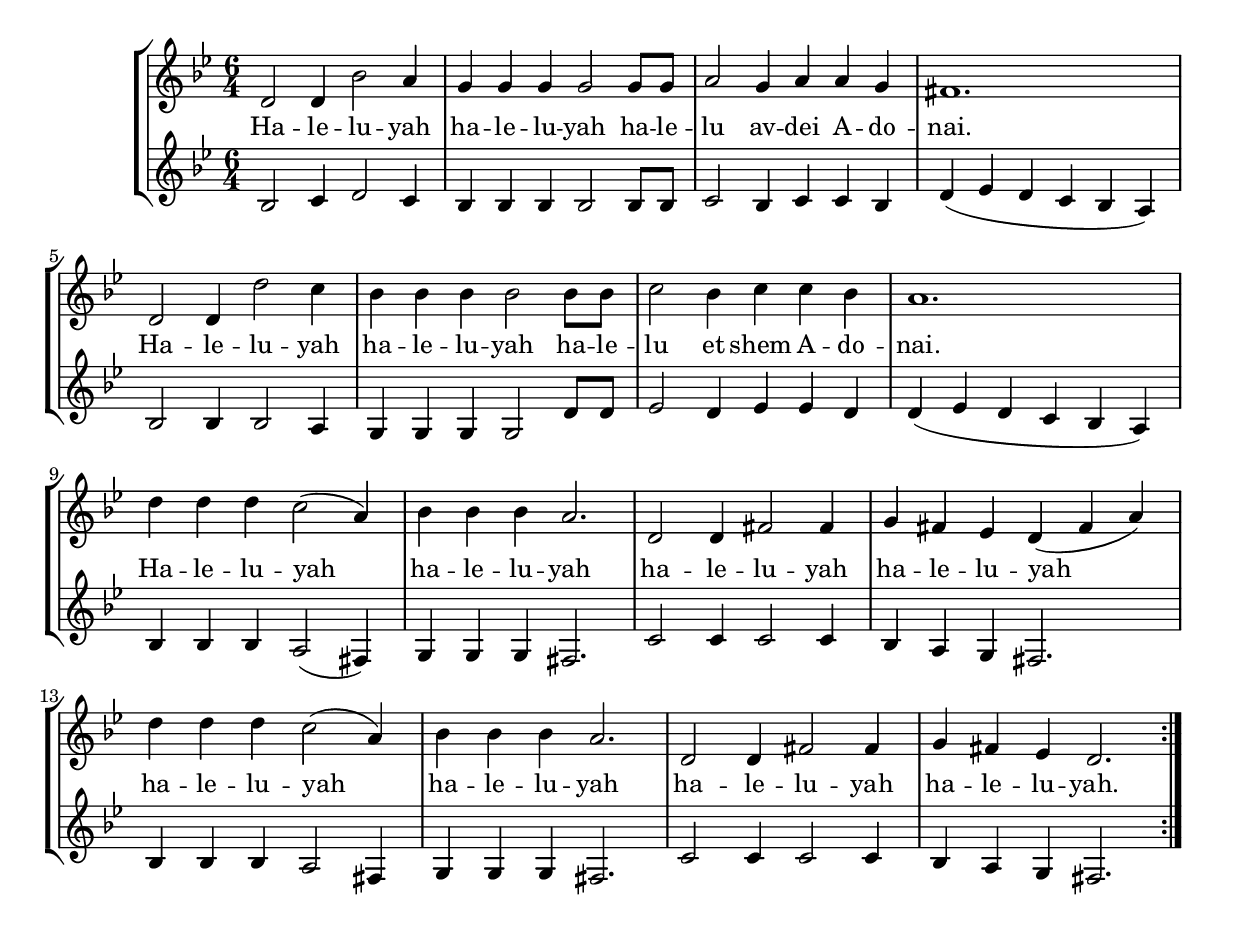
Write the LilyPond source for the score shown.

\version "2.13.50"

\include "defs.ly"

\score {
\new StaffGroup
<<
  \new Staff \new Voice = "melody" \relative c' {
    \time 6/4
    \key bes \major
    \set Staff.midiInstrument = #"piano"
    \repeat volta 2 {
   d2 d4 bes'2 a4
    | g g g g2 g8 g
    | a2 g4 a a g
    | fis1. \break
    | d2 d4 d'2 c4
    | bes4 bes bes bes2 bes8 bes
    | c2 bes4 c c bes
    | a1. \break
    | d4 d d c2( a4)
    | bes4 bes bes a2.
    | d,2 d4 fis2 fis4
    | g4 fis es d( fis a)
    | d d d c2( a4)
    | bes4 bes bes a2.
    | d,2 d4 fis2 fis4
    | g fis es d2.
  }
}
  
  \new Lyrics \with { \override VerticalAxisGroup #'staff-affinity = #CENTER }
    \lyricsto "melody" {
    Ha -- le -- lu -- yah ha -- le -- lu -- yah ha -- le -- lu av -- dei A -- do -- nai.
    Ha -- le -- lu -- yah ha -- le -- lu -- yah ha -- le -- lu et shem A -- do -- nai.
    Ha -- le -- lu -- yah ha -- le -- lu -- yah
    ha -- le -- lu -- yah ha -- le -- lu -- yah
    ha -- le -- lu -- yah ha -- le -- lu -- yah
    ha -- le -- lu -- yah ha -- le -- lu -- yah.
  }
  
  \new Staff \new Voice \relative c' {
    \key g \minor
    bes2 c4 d2 c4
    | bes4 bes bes bes2 bes8 bes
    | c2 bes4 c c bes
    | d( es d c bes a)
    | bes2 bes4 bes2 a4
    | g4 g g g2 d'8 d
    | es2 d4 es es d
    | d( es d c bes a)
    | bes bes bes a2( fis4)
    | g4 g g fis2.
    | c'2 c4 c2 c4
    | bes a g fis2.
    | bes4 bes bes a2 fis4
    | g4 g g fis2.
    | c'2 c4 c2 c4
    | bes a g fis2.
  }
>>

\layout {}
\midi {
  \context {
    \Score
    tempoWholesPerMinute = #(ly:make-moment 180 4)
  }
}
}
